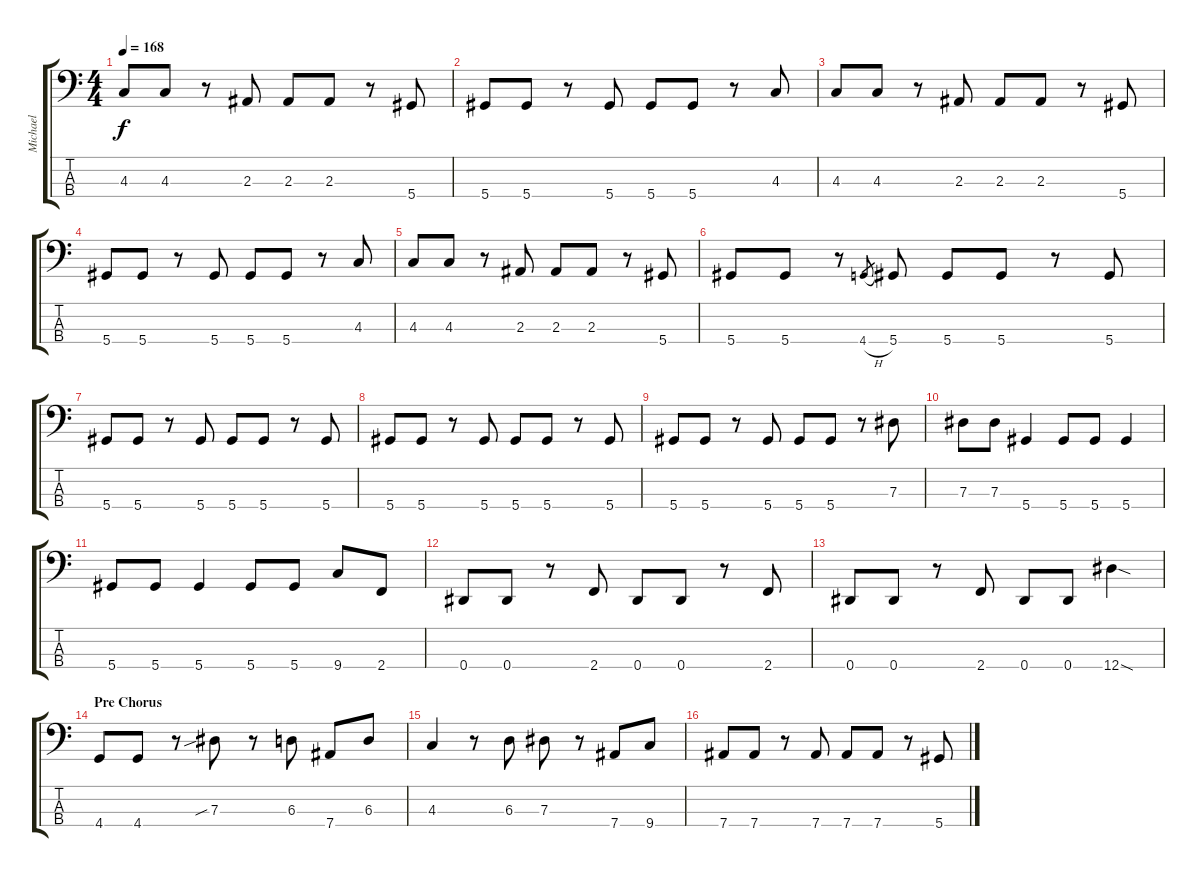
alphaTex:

\track ("Michael" "Michael") {instrument electricbassfinger}
\staff {score tabs}
\tuning (Gb2 Db2 Ab1 Eb1) {hide}
\ts (4 4)
\tempo 168
\clef f4
\ks c
4.3.8{dy f} 4.3.8 r.8 2.3.8 2.3.8 2.3.8 r.8 5.4.8 |
5.4.8 5.4.8 r.8 5.4.8 5.4.8 5.4.8 r.8 4.3.8 |
4.3.8 4.3.8 r.8 2.3.8 2.3.8 2.3.8 r.8 5.4.8 |
5.4.8 5.4.8 r.8 5.4.8 5.4.8 5.4.8 r.8 4.3.8 |
4.3.8 4.3.8 r.8 2.3.8 2.3.8 2.3.8 r.8 5.4.8 |
5.4.8 5.4.8 r.8 4.4{h}.8{gr} 5.4.8 5.4.8 5.4.8 r.8 5.4.8 |
5.4.8 5.4.8 r.8 5.4.8 5.4.8 5.4.8 r.8 5.4.8 |
5.4.8 5.4.8 r.8 5.4.8 5.4.8 5.4.8 r.8 5.4.8 |
5.4.8 5.4.8 r.8 5.4.8 5.4.8 5.4.8 r.8 7.3.8 |
7.3.8 7.3.8 5.4.4 5.4.8 5.4.8 5.4.4 |
5.4.8 5.4.8 5.4.4 5.4.8 5.4.8 9.4.8 2.4.8 |
0.4.8 0.4.8 r.8 2.4.8 0.4.8 0.4.8 r.8 2.4.8 |
0.4.8 0.4.8 r.8 2.4.8 0.4.8 0.4.8 12.4{sod}.4 |
\section ("" "Pre Chorus")
4.4.8 4.4.8 r.8 7.3{sib}.8 r.8 6.3.8 7.4.8 6.3.8 |
4.3.4 r.8 6.3.8 7.3.8 r.8 7.4.8 9.4.8 |
7.4.8 7.4.8 r.8 7.4.8 7.4.8 7.4.8 r.8 5.4.8
